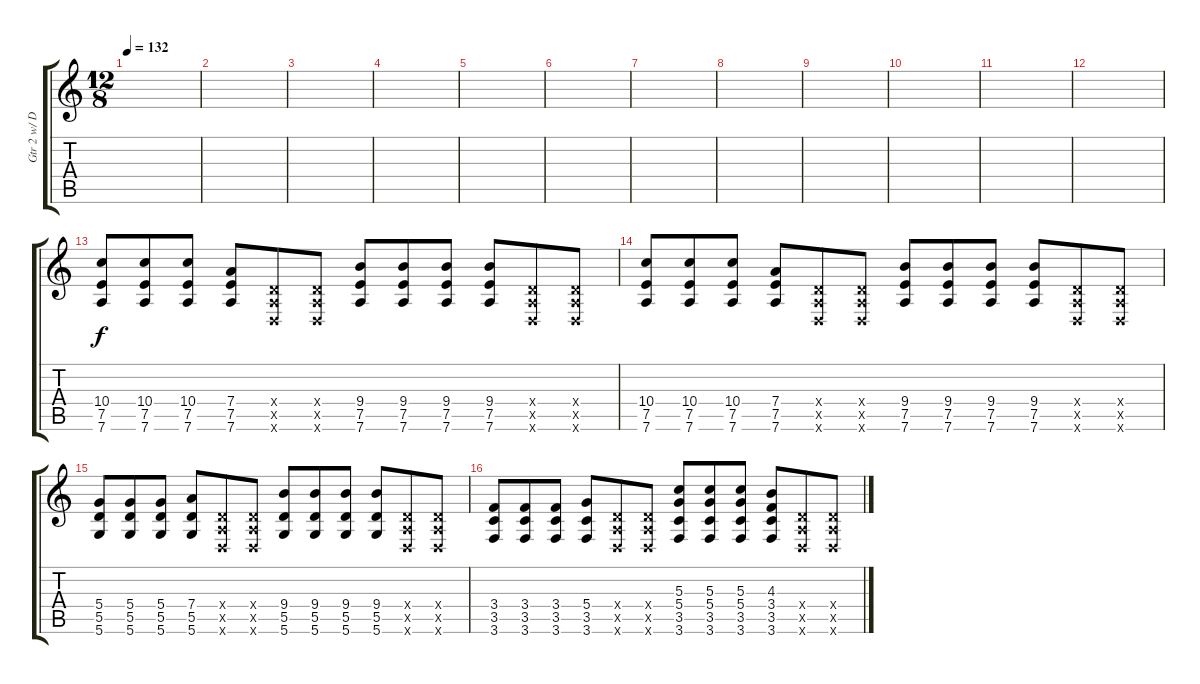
\track ("Gtr 2 w/ Dist." "Gtr 2 w/ D") {instrument distortionguitar}
\staff {score tabs}
\tuning (E4 B3 G3 D3 A2 D2) {hide}
\ts (12 8)
\tempo 132
\clef g2
\ks c
|
|
|
|
|
|
|
|
|
|
|
|
(10.4 7.5 7.6).8 (10.4 7.5 7.6).8 (10.4 7.5 7.6).8 (7.4 7.5 7.6).8 (0.4{x} 0.5{x} 0.6{x}).8 (0.4{x} 0.5{x} 0.6{x}).8 (9.4 7.5 7.6).8 (9.4 7.5 7.6).8 (9.4 7.5 7.6).8 (9.4 7.5 7.6).8 (0.4{x} 0.5{x} 0.6{x}).8 (0.4{x} 0.5{x} 0.6{x}).8 |
(10.4 7.5 7.6).8 (10.4 7.5 7.6).8 (10.4 7.5 7.6).8 (7.4 7.5 7.6).8 (0.4{x} 0.5{x} 0.6{x}).8 (0.4{x} 0.5{x} 0.6{x}).8 (9.4 7.5 7.6).8 (9.4 7.5 7.6).8 (9.4 7.5 7.6).8 (9.4 7.5 7.6).8 (0.4{x} 0.5{x} 0.6{x}).8 (0.4{x} 0.5{x} 0.6{x}).8 |
(5.4 5.5 5.6).8 (5.4 5.5 5.6).8 (5.4 5.5 5.6).8 (7.4 5.5 5.6).8 (0.4{x} 0.5{x} 0.6{x}).8 (0.4{x} 0.5{x} 0.6{x}).8 (9.4 5.5 5.6).8 (9.4 5.5 5.6).8 (9.4 5.5 5.6).8 (9.4 5.5 5.6).8 (0.4{x} 0.5{x} 0.6{x}).8 (0.4{x} 0.5{x} 0.6{x}).8 |
(3.4 3.5 3.6).8 (3.4 3.5 3.6).8 (3.4 3.5 3.6).8 (5.4 3.5 3.6).8 (0.4{x} 0.5{x} 0.6{x}).8 (0.4{x} 0.5{x} 0.6{x}).8 (5.3 5.4 3.5 3.6).8 (5.3 5.4 3.5 3.6).8 (5.3 5.4 3.5 3.6).8 (4.3 3.4 3.5 3.6).8 (0.4{x} 0.5{x} 0.6{x}).8 (0.4{x} 0.5{x} 0.6{x}).8
